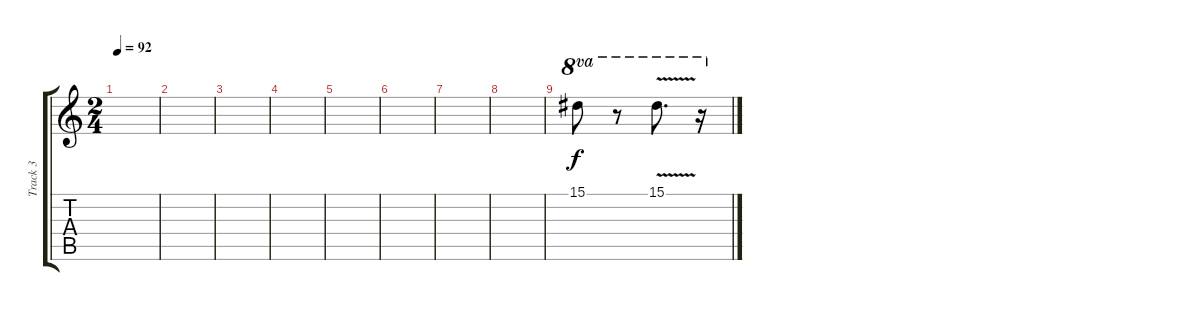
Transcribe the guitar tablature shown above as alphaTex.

\track ("Track 3" "Track 3") {instrument distortionguitar}
\staff {score tabs}
\tuning (C4 G3 Eb3 Bb2 F2 C2) {hide}
\ts (2 4)
\tempo 92
\clef g2
\ks c
|
|
|
|
|
|
|
|
15.1.8{ot 8va} r.8{ot 8va} 15.1{v}.8{d ot 8va} r.16{ot 8va}
